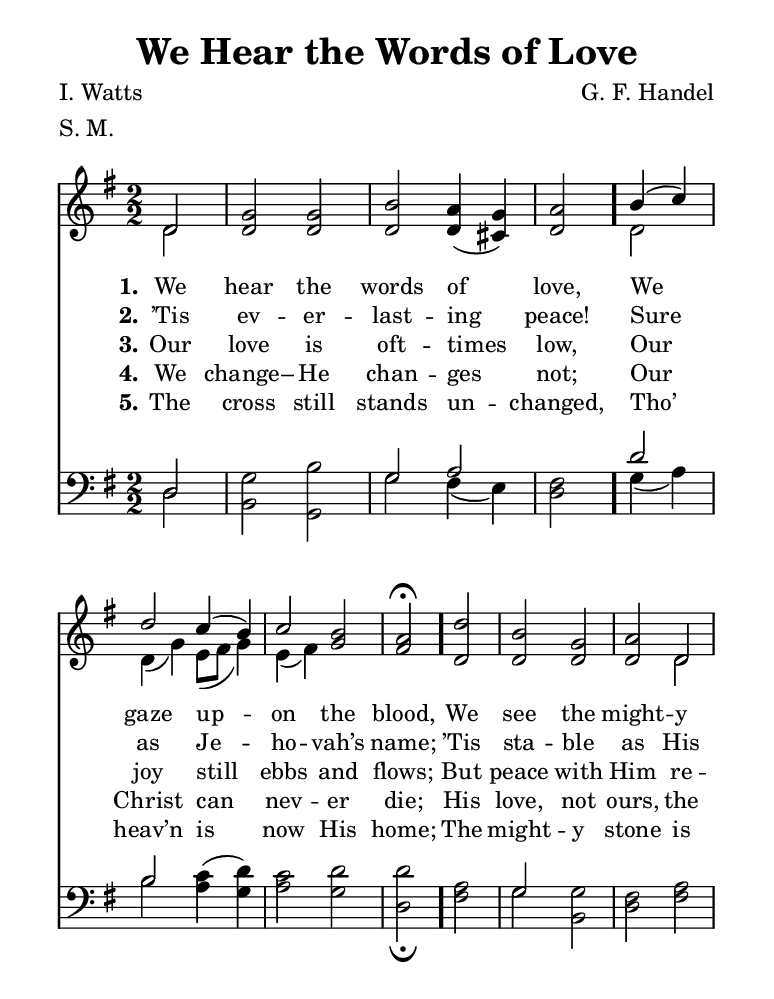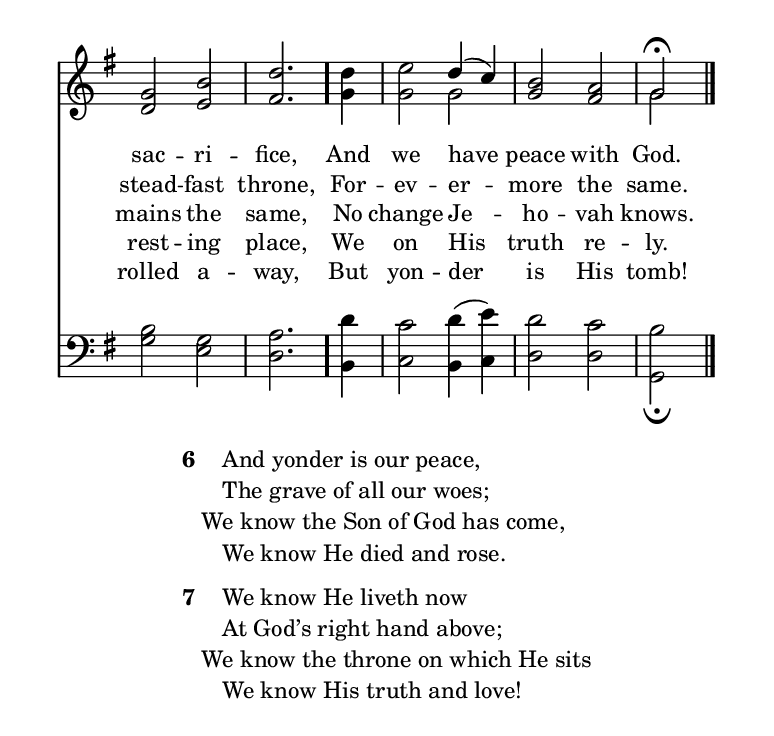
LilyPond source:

\include "common/global.ily"
\paper {
  \include "common/paper.ily"
  ragged-bottom = ##t
  score-markup-spacing.padding = 2.5
  score-markup-spacing.basic-distance = 2.5
}

\header{
  hymnnumber = "278"
  title = "We Hear the Words of Love"
  tunename = "St. Thomas"
  meter = "S. M."
  poet = "I. Watts"
  composer = "G. F. Handel"
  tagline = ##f
}

ta = { \tempo 2=80 }
tb = { \tempo 2=40 }

% music copied from EOG150 with minor variations

global = {
  \include "common/overrides.ily"
  \override Staff.TimeSignature.style = #'numbered
  \time 2/2
  \override Score.MetronomeMark.transparent = ##t % hide all fermata changes too
  \ta
  \key g \major
  \partial 2
  \autoBeamOff
}

notesSoprano = {
\global
\relative c' {

  d2 | g g b a4( g) | a2
  b4( c) | d2 c4( b) c2 b | \tb a2\fermata \ta \eogbreak
  d2 | b g a d, | g b d2.
  d4 | e2 d4( c) b2 a | \tb g2\fermata \ta

  \bar "|."

}
}

notesAlto = {
\global
\relative e' {

  d2 | d d d d4( cis) | d2
  d2 | d4( g) e8([ fis] g4) | e( fis) g2 | fis2
  d2 | d d d d | d e fis2.
  g4 | g2 g g fis | g2

}
}

notesTenor = {
\global
\relative a, {

  d2 | g b g a | fis2
  d'2 | b c4( d) c2 d | d2
  a2 | g g fis a | b g a2.
  d4 | c2 d4( e) d2 c | b2

}
}

notesBass = {
\global
\relative f {

  d2 | b g g' fis4( e) | d2
  g4( a) | b2 a4( g) a2 g | d2_\fermata
  fis2 | g b, d fis | g e d2.
  b4 | c2 b4( c) d2 d | g,2_\fermata

}
}

wordsA = \lyricmode {
\set stanza = "1."

We hear the words of love, \bar "."
We gaze up -- on the blood, \bar "."
We see the might -- y sac -- ri -- fice, \bar "."
And we have peace with God. \bar "."

}

wordsB = \lyricmode {
\set stanza = "2."

’Tis ev -- er -- last -- ing peace!
Sure as Je -- ho -- vah’s name;
’Tis sta -- ble as His stead -- fast throne,
For -- ev -- er -- more the same.

}

wordsC = \lyricmode {
\set stanza = "3."

Our love is oft -- times low,
Our joy still ebbs and flows;
But peace with Him re -- mains the same,
No change Je -- ho -- vah knows.

}

wordsD = \lyricmode {
\set stanza = "4."

We change– He chan -- ges not;
Our Christ can nev -- er die;
His love, not ours, the rest -- ing place,
We on His truth re -- ly.

}

wordsE = \lyricmode {
\set stanza = "5."

The cross still stands un -- changed,
Tho’ heav’n is now His home;
The might -- y stone is rolled a -- way,
But yon -- der is His tomb!

}

wordsF = \markuplist {

\line { { \hspace #2 } And yonder is our peace, }
\line { { \hspace #2 } The grave of all our woes; }
\line { We know the Son of God has come, }
\line { { \hspace #2 } We know He died and rose. }

}

wordsG = \markuplist {

\line { { \hspace #2 } We know He liveth now }
\line { { \hspace #2 } At God’s right hand above; }
\line { We know the throne on which He sits }
\line { { \hspace #2 } We know His truth and love! }

}

\score {
  \context ChoirStaff <<
    \context Staff = upper <<
      \set Staff.autoBeaming = ##f
      \set ChoirStaff.systemStartDelimiter = #'SystemStartBar
      \set ChoirStaff.printPartCombineTexts = ##f
      \partcombine #'(2 . 9) \notesSoprano \notesAlto
      \context NullVoice = sopranos { \voiceOne << \notesSoprano >> }
      \context NullVoice = altos { \voiceTwo << \notesAlto >> }
      \context Lyrics = one   \lyricsto sopranos \wordsA
      \context Lyrics = two   \lyricsto sopranos \wordsB
      \context Lyrics = three \lyricsto sopranos \wordsC
      \context Lyrics = four  \lyricsto sopranos \wordsD
      \context Lyrics = five  \lyricsto sopranos \wordsE
    >>
    \context Staff = men <<
      \set Staff.autoBeaming = ##f
      \clef bass
      \set ChoirStaff.printPartCombineTexts = ##f
      \partcombine #'(2 . 9) \notesTenor \notesBass
      \context NullVoice = tenors { \voiceOne << \notesTenor >> }
      \context NullVoice = basses { \voiceTwo << \notesBass >> }
    >>
  >>
  \layout {
    \include "common/layout.ily"
  }
  \midi{
    \include "common/midi.ily"
  }
}

\noPageBreak

\markup { \fill-line { \column {
  \line{ \bold 6 \column { \wordsF } } \combine \null \vspace #0.4
  \line{ \bold 7 \column { \wordsG } } \combine \null \vspace #0.4
} } }

\version "2.19.49"  % necessary for upgrading to future LilyPond versions.

% vi:set et ts=2 sw=2 ai nocindent syntax=lilypond:
